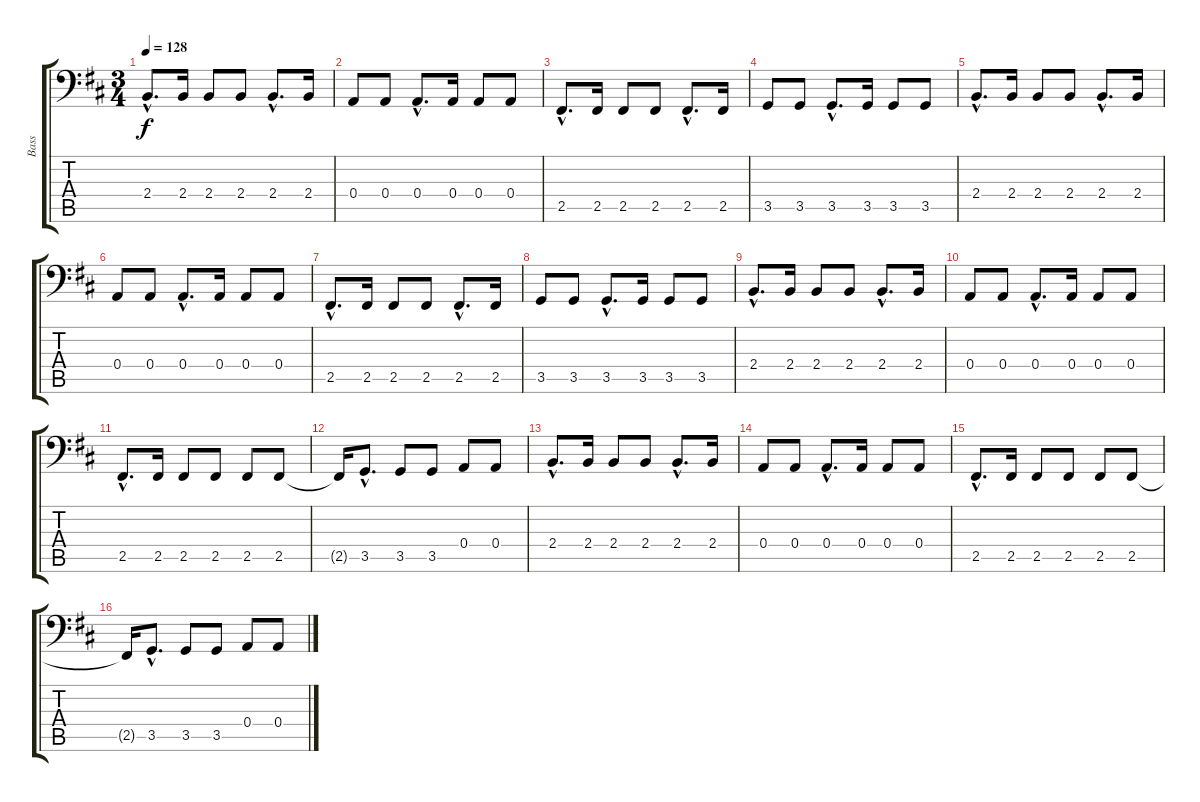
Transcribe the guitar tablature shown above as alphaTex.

\track ("Bass" "Bass") {instrument electricbassfinger}
\staff {score tabs}
\tuning (C3 G2 D2 A1 E1 B0) {hide}
\ts (3 4)
\tempo 128
\clef f4
\ks d
2.4{hac}.8{d dy f} 2.4.16 2.4.8 2.4.8 2.4{hac}.8{d} 2.4.16 |
0.4.8 0.4.8 0.4{hac}.8{d} 0.4.16 0.4.8 0.4.8 |
2.5{hac}.8{d} 2.5.16 2.5.8 2.5.8 2.5{hac}.8{d} 2.5.16 |
3.5.8 3.5.8 3.5{hac}.8{d} 3.5.16 3.5.8 3.5.8 |
2.4{hac}.8{d} 2.4.16 2.4.8 2.4.8 2.4{hac}.8{d} 2.4.16 |
0.4.8 0.4.8 0.4{hac}.8{d} 0.4.16 0.4.8 0.4.8 |
2.5{hac}.8{d} 2.5.16 2.5.8 2.5.8 2.5{hac}.8{d} 2.5.16 |
3.5.8 3.5.8 3.5{hac}.8{d} 3.5.16 3.5.8 3.5.8 |
2.4{hac}.8{d} 2.4.16 2.4.8 2.4.8 2.4{hac}.8{d} 2.4.16 |
0.4.8 0.4.8 0.4{hac}.8{d} 0.4.16 0.4.8 0.4.8 |
2.5{hac}.8{d} 2.5.16 2.5.8 2.5.8 2.5.8 2.5.8 |
2.5{t}.16 3.5{hac}.8{d} 3.5.8 3.5.8 0.4.8 0.4.8 |
2.4{hac}.8{d} 2.4.16 2.4.8 2.4.8 2.4{hac}.8{d} 2.4.16 |
0.4.8 0.4.8 0.4{hac}.8{d} 0.4.16 0.4.8 0.4.8 |
2.5{hac}.8{d} 2.5.16 2.5.8 2.5.8 2.5.8 2.5.8 |
2.5{t}.16 3.5{hac}.8{d} 3.5.8 3.5.8 0.4.8 0.4.8
